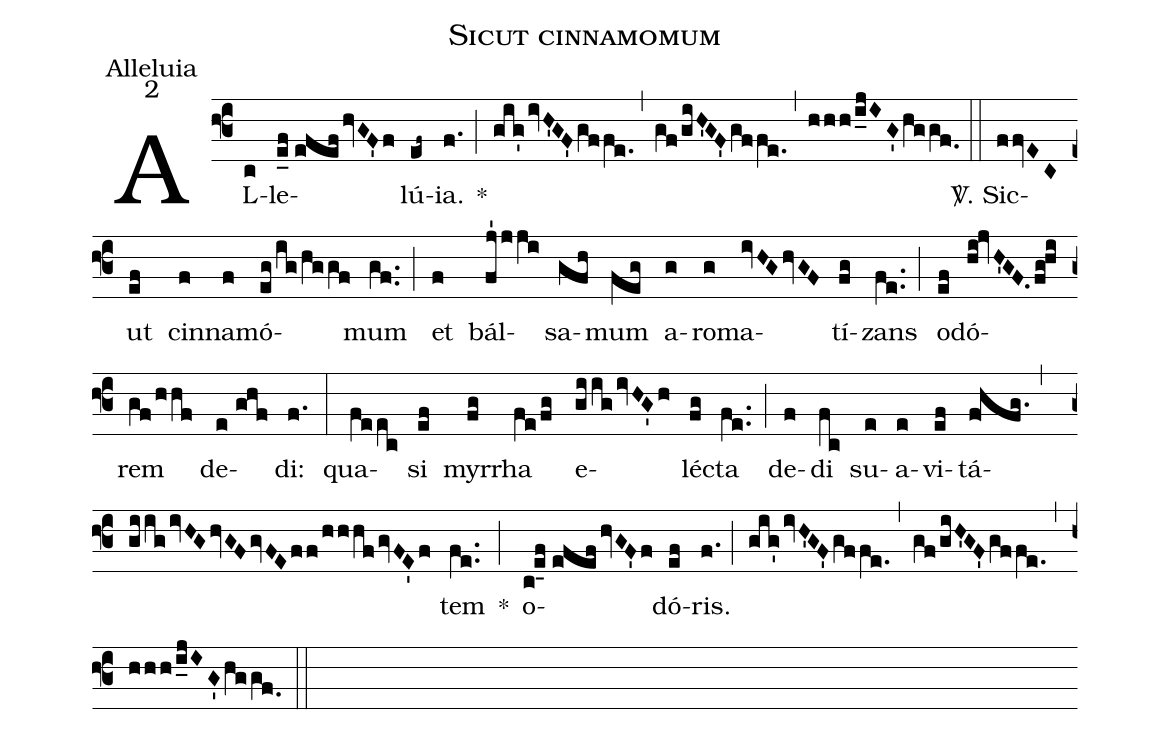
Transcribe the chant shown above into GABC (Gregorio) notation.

name: Sicut cinnamomum;
office-part: Alleluia;
mode: 2;
%%
(f3) AL(c)le(e_f//efefhvGF'f)lú(ef~)ia.(f.) *(;) (gig'ivH'GF'gffe.) (,) (gf/giH'GF'gffe.) (,) (hhh/i_jIG'hggf.0) (::)
<sp>V/</sp>. Sic(ffvEC)ut(ef) cin(f)na(f)mó(eg/ig/hggf)mum(gf..) (;) et(f) bál(fj'jji)sa(gfh)mum(feg) a(g)ro(g)ma(ivHGhvGF)tí(fg)zans(fe..) (;) o(ef)dó(hi!jvH'GF.fg!hi)rem(gf/hhf) de(e//ghf)di:(f.) (:)
qua(feec)si(ef) myr(fg)rha(fe/fg) e(giigivHG'h)léc(fg)ta(fe..) (;) de(f)di(fc) su(e)a(e)vi(ef)tá(f!hfg.)(,)(giigivHGhvGFgvFEff/hhhfgvFE'f)tem(fe..) *(;) o(c!e_4f//efefhvGF'f)dó(ef)ris.(f.) (;) (gig'ivH'GF'gffe.) (,) (gf/giH'GF'gffe.) (,) (hhh/i_jIG'hggf.0) (::)
